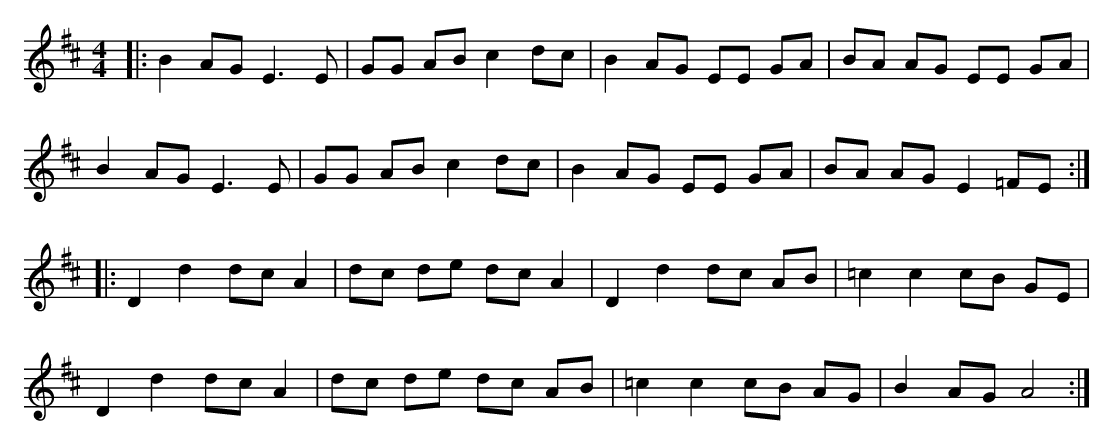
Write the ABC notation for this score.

X:1
M:4/4
K:Edor
|:B2 AG E3 E|GG AB c2 dc|B2 AG EE GA|BA AG EE GA|
B2 AG E3 E|GG AB c2 dc|B2 AG EE GA|BA AG E2 =FE:|
|:D2 d2 dc A2|dc de dc A2|D2 d2 dc AB|=c2 c2 cB GE|
D2 d2 dc A2|dc de dc AB|=c2 c2 cB AG|B2 AG A4:|
